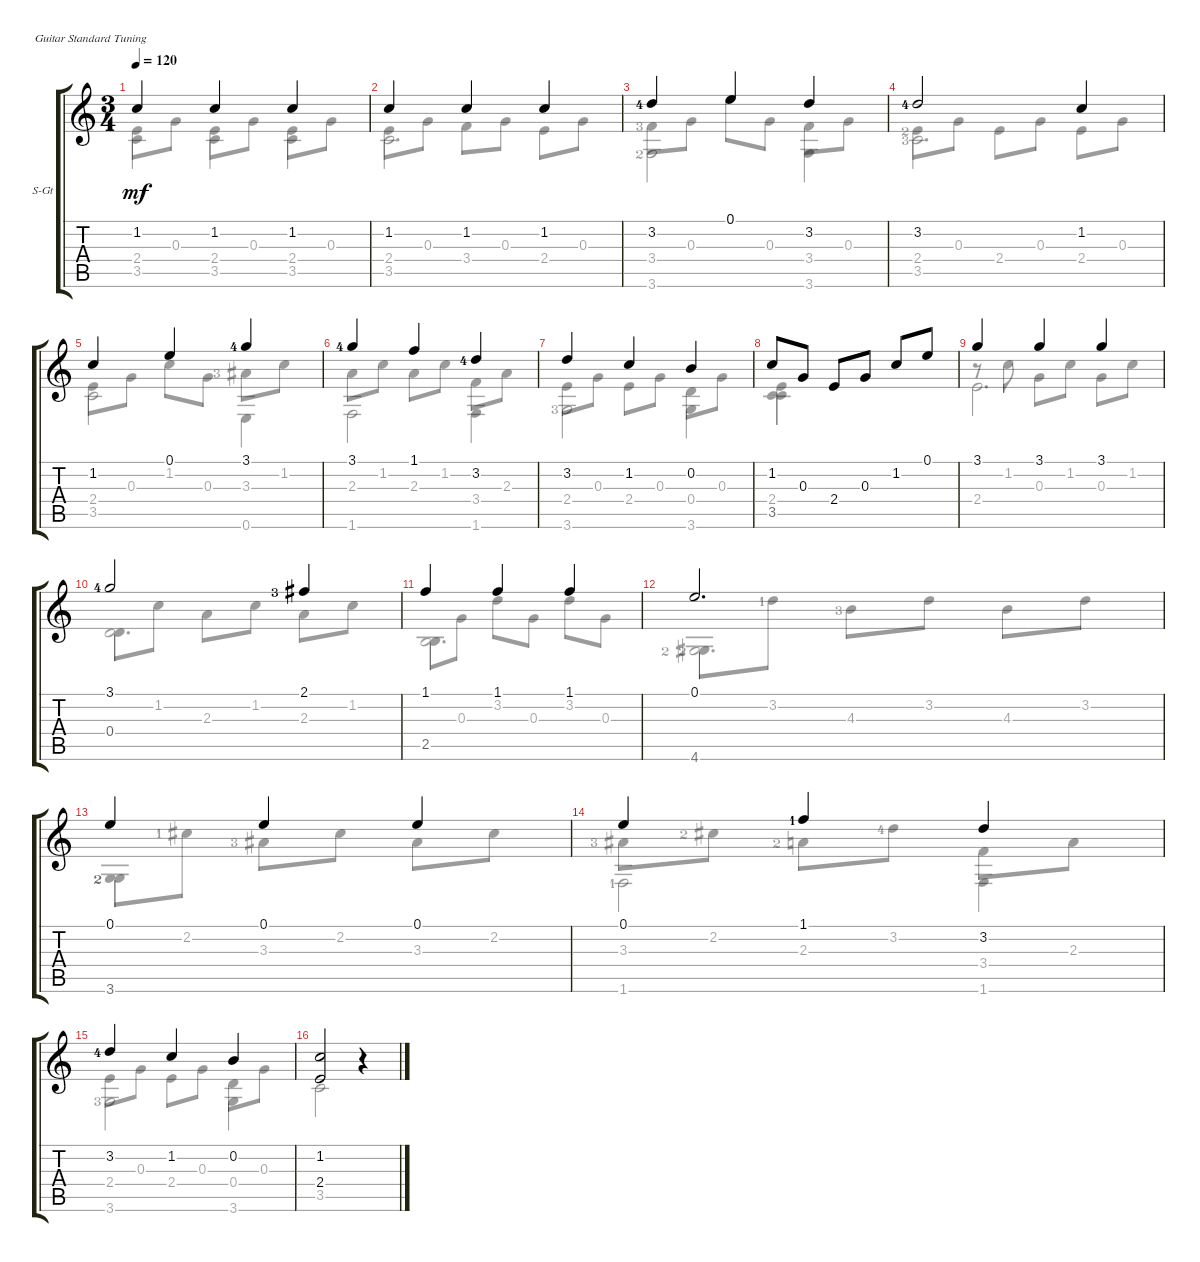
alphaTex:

\defaultSystemsLayout 4
\bracketExtendMode groupsimilarinstruments
\firstSystemTrackNameOrientation horizontal
\otherSystemsTrackNameOrientation horizontal
\track ("Steel Guitar" "S-Gt") {instrument acousticguitarsteel}
\staff {score tabs}
\tuning (E4 B3 G3 D3 A2 E2)
\voice
\ts (3 4)
\tempo 120
\clef g2
\ks c
1.2.4{dy mf} 1.2.4 1.2.4 |
1.2.4 1.2.4 1.2.4 |
3.2{lf 5}.4 0.1.4 3.2.4 |
3.2{lf 5}.2 1.2.4 |
1.2.4 0.1.4 3.1{lf 5}.4 |
3.1{lf 5}.4 1.1.4 3.2{lf 5}.4 |
3.2.4 1.2.4 0.2.4 |
1.2.8 0.3.8 2.4.8 0.3.8 1.2.8 0.1.8 |
3.1.4 3.1.4 3.1.4 |
3.1{lf 5}.2 2.1{lf 4}.4 |
1.1.4 1.1.4 1.1.4 |
0.1.2{d} |
0.1.4 0.1.4 0.1.4 |
0.1.4 1.1{lf 2}.4 3.2.4 |
3.2{lf 5}.4 1.2.4 0.2.4 |
(1.2 2.4).2 r.4
\voice
\clef g2
\ottava regular
\simile none
\ks c
2.4.8{dy mf} 0.3.8 2.4.8 0.3.8 2.4.8 0.3.8 |
2.4.8 0.3.8 3.4.8 0.3.8 2.4.8 0.3.8 |
3.4{lf 4}.8 0.3.8 0.1.8 0.3.8 3.4.8 0.3.8 |
2.4{lf 3}.8 0.3.8 2.4.8 0.3.8 2.4.8 0.3.8 |
2.4.8 0.3.8 1.2.8 0.3.8 3.3{lf 4}.8 1.2.8 |
2.3.8 1.2.8 2.3.8 1.2.8 3.4.8 2.3.8 |
2.4.8 0.3.8 2.4.8 0.3.8 0.4.8 0.3.8 |
(2.4 3.5).4 |
r.8 1.2.8 0.3.8 1.2.8 0.3.8 1.2.8 |
0.4.8 1.2.8 2.3.8 1.2.8 2.3.8 1.2.8 |
2.5.8 0.3.8 3.2.8 0.3.8 3.2.8 0.3.8 |
4.6{lf 3}.8 3.2{lf 2}.8 4.3{lf 4}.8 3.2.8 4.3.8 3.2.8 |
3.6{lf 3}.8 2.2{lf 2}.8 3.3{lf 4}.8 2.2.8 3.3.8 2.2.8 |
3.3{lf 4}.8 2.2{lf 3}.8 2.3{lf 3}.8 3.2{lf 5}.8 3.4.8 2.3.8 |
2.4.8 0.3.8 2.4.8 0.3.8 0.4.8 0.3.8 |
3.5.2
\voice
\clef g2
\ottava regular
\simile none
\ks c
3.5.4{dy mf} 3.5.4 3.5.4 |
3.5.2{d} |
3.6{lf 3}.2 3.6.4 |
3.5{lf 4}.2{d} |
3.5.2 0.6.4 |
1.6.2 1.6.4 |
3.6{lf 4}.2 3.6.4 |
3.5.4 |
2.4.2{d} |
0.4.2{d} |
2.5.2{d} |
4.6{lf 3}.2{d} |
3.6{lf 3}.4 |
1.6{lf 2}.2 1.6.4 |
3.6{lf 4}.2 3.6.4 |
